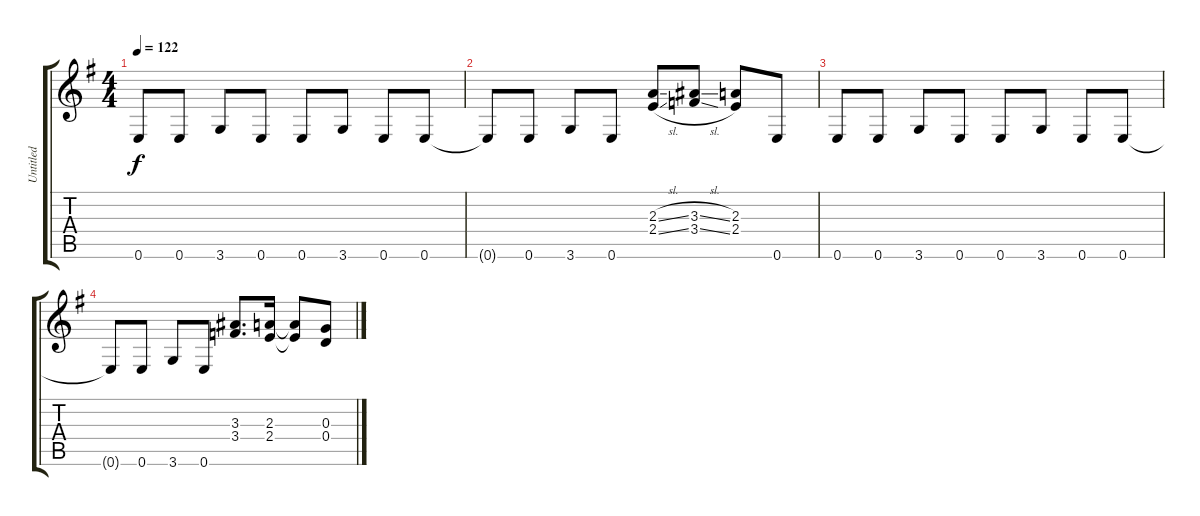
\track ("Untitled" "Untitled") {instrument distortionguitar}
\staff {score tabs}
\tuning (E4 B3 G3 D3 A2 E2) {hide}
\ts (4 4)
\tempo 122
\clef g2
\ks g
0.6.8{dy f} 0.6.8 3.6.8 0.6.8 0.6.8 3.6.8 0.6.8 0.6.8 |
0.6{t}.8 0.6.8 3.6.8 0.6.8 (2.3{sl} 2.4{sl}).8 (3.3{sl} 3.4{sl}).8 (2.3 2.4).8 0.6.8 |
0.6.8 0.6.8 3.6.8 0.6.8 0.6.8 3.6.8 0.6.8 0.6.8 |
0.6{t}.8 0.6.8 3.6.8 0.6.8 (3.3 3.4).8{d} (2.3 2.4).16 (2.3{t} 2.4{t}).8 (0.3 0.4).8
